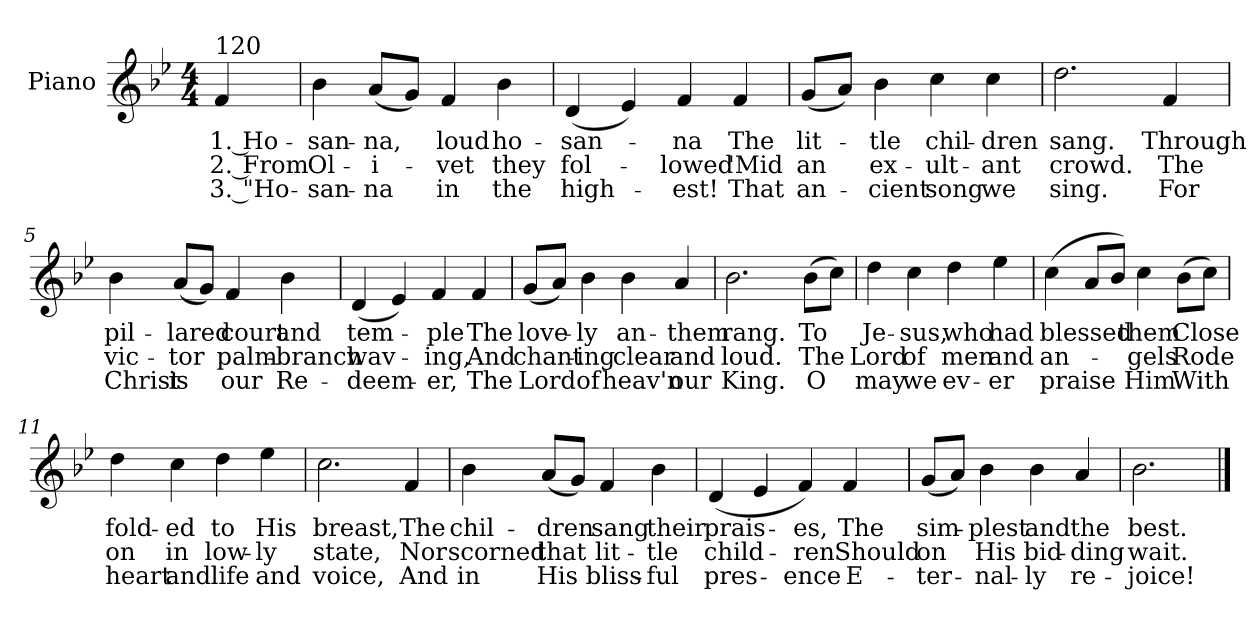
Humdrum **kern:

**kern	**text	**text	**text
*part1	*part1	*part1	*part1
*staff1	*staff1	*staff1	*staff1
*I"Piano	*	*	*
*I'Pno.	*	*	*
*clefG2	*	*	*
*k[b-e-]	*	*	*
*B-:	*	*	*
*M4/4	*	*	*
=	=	=	=
!LO:TX:a:t=120	!	!	!
4f/	1. Ho-	2. From	3. "Ho-
=1	=1	=1	=1
4b-\	-san-	Ol-	-san-
(8a/L	-na,	-i-	-na
8g/J)	.	.	.
4f/	loud	-vet	in
4b-\	ho-	they	the
=2	=2	=2	=2
(4d/	-san-	fol-	high-
4e-/)	.	.	.
4f/	-na	-lowed	-est!
4f/	The	'Mid	That
=3	=3	=3	=3
(8g/L	lit-	an	an-
8a/J)	.	.	.
4b-\	-tle	ex-	-cient
4cc\	chil-	-ult-	song
4cc\	-dren	-ant	we
=4	=4	=4	=4
2.dd\	sang.	crowd.	sing.
4f/	Through	The	For
!!LO:LB:g=z
=5	=5	=5	=5
4b-\	pil-	vic-	Christ
(8a/L	-lared	-tor	is
8g/J)	.	.	.
4f/	court	palm-	our
4b-\	and	-branch	Re-
=6	=6	=6	=6
(4d/	tem-	wav-	-deem-
4e-/)	.	.	.
4f/	-ple	-ing,	-er,
4f/	The	And	The
=7	=7	=7	=7
(8g/L	love-	chant-	Lord
8a/J)	.	.	.
4b-\	-ly	-ing	of
4b-\	an-	clear	heav'n
4a/	-them	and	our
=8	=8	=8	=8
2.b-\	rang.	loud.	King.
(8b-\L	To	The	O
8cc\J)	.	.	.
!!LO:LB:g=z
=9	=9	=9	=9
4dd\	Je-	Lord	may
4cc\	-sus,	of	we
4dd\	who	men	ev-
4ee-\	had	and	-er
=10	=10	=10	=10
(4cc\	blessed	an-	praise
8a/L	.	.	.
8b-/J)	.	.	.
4cc\	them	-gels	Him
(8b-\L	Close	Rode	With
8cc\J)	.	.	.
=11	=11	=11	=11
4dd\	fold-	on	heart
4cc\	-ed	in	and
4dd\	to	low-	life
4ee-\	His	-ly	and
=12	=12	=12	=12
2.cc\	breast,	state,	voice,
4f/	The	Nor	And
!!LO:LB:g=z
=13	=13	=13	=13
4b-\	chil-	scorned	in
(8a/L	-dren	that	His
8g/J)	.	.	.
4f/	sang	lit-	bliss-
4b-\	their	-tle	-ful
=14	=14	=14	=14
(4d/	prais-	child-	pres-
4e-/	.	.	.
4f/)	-es,	-ren	-ence
4f/	The	Should	E-
=15	=15	=15	=15
(8g/L	sim-	on	-ter-
8a/J)	.	.	.
4b-\	-plest	His	-nal-
4b-\	and	bid-	-ly
4a/	the	-ding	re-
=16	=16	=16	=16
2.b-\	best.	wait.	-joice!
==	==	==	==
*-	*-	*-	*-
